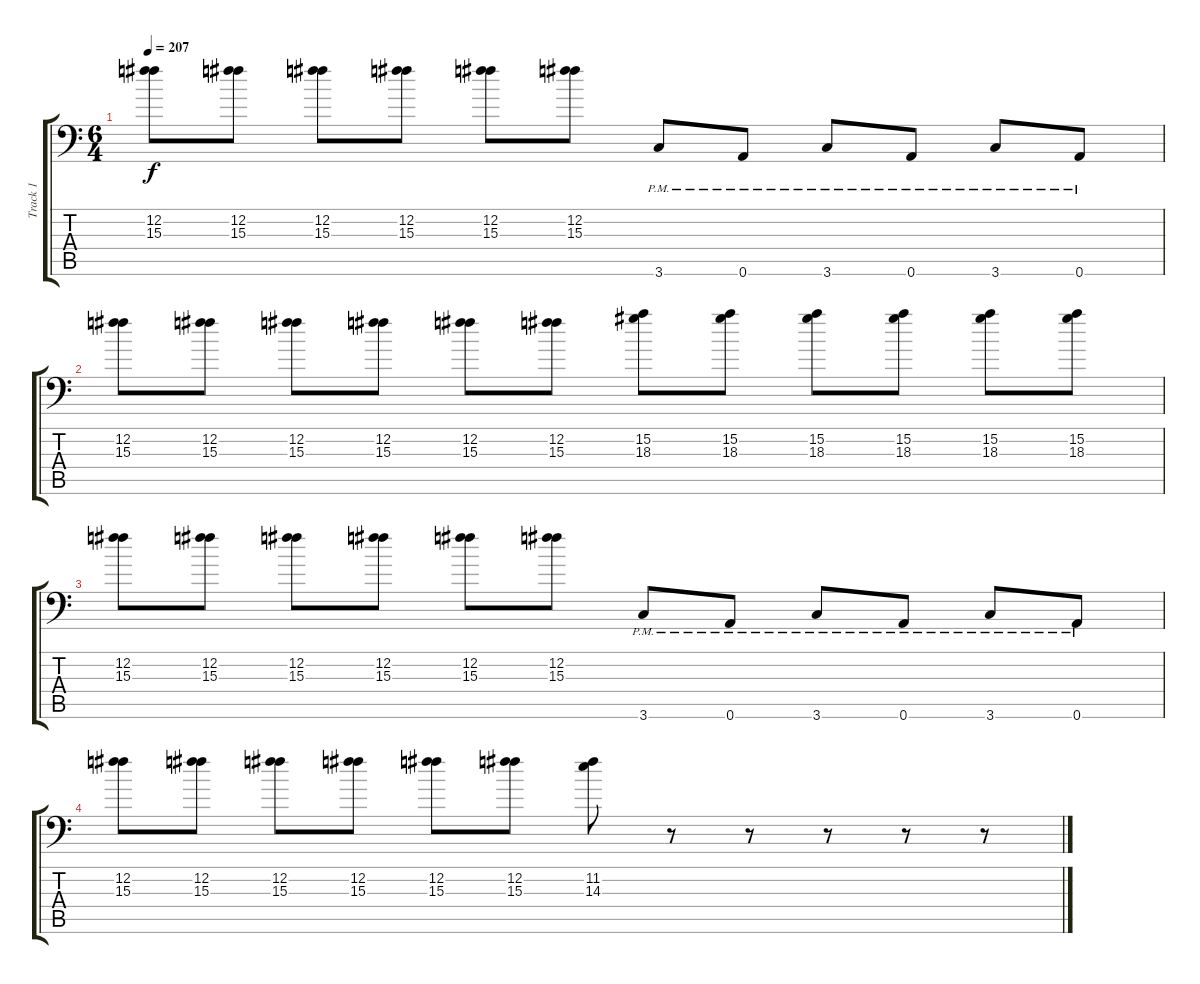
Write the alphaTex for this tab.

\track ("Track 1" "Track 1") {instrument overdrivenguitar}
\staff {score tabs}
\tuning (B3 Gb3 D3 A2 E2 A1) {hide}
\ts (6 4)
\tempo 207
\clef f4
\ks c
(12.2 15.3).8{dy f} (12.2 15.3).8 (12.2 15.3).8 (12.2 15.3).8 (12.2 15.3).8 (12.2 15.3).8 3.6{pm}.8 0.6{pm}.8 3.6{pm}.8 0.6{pm}.8 3.6{pm}.8 0.6{pm}.8 |
(12.2 15.3).8 (12.2 15.3).8 (12.2 15.3).8 (12.2 15.3).8 (12.2 15.3).8 (12.2 15.3).8 (15.2 18.3).8 (15.2 18.3).8 (15.2 18.3).8 (15.2 18.3).8 (15.2 18.3).8 (15.2 18.3).8 |
(12.2 15.3).8 (12.2 15.3).8 (12.2 15.3).8 (12.2 15.3).8 (12.2 15.3).8 (12.2 15.3).8 3.6{pm}.8 0.6{pm}.8 3.6{pm}.8 0.6{pm}.8 3.6{pm}.8 0.6{pm}.8 |
(12.2 15.3).8 (12.2 15.3).8 (12.2 15.3).8 (12.2 15.3).8 (12.2 15.3).8 (12.2 15.3).8 (11.2 14.3).8 r.8 r.8 r.8 r.8 r.8
